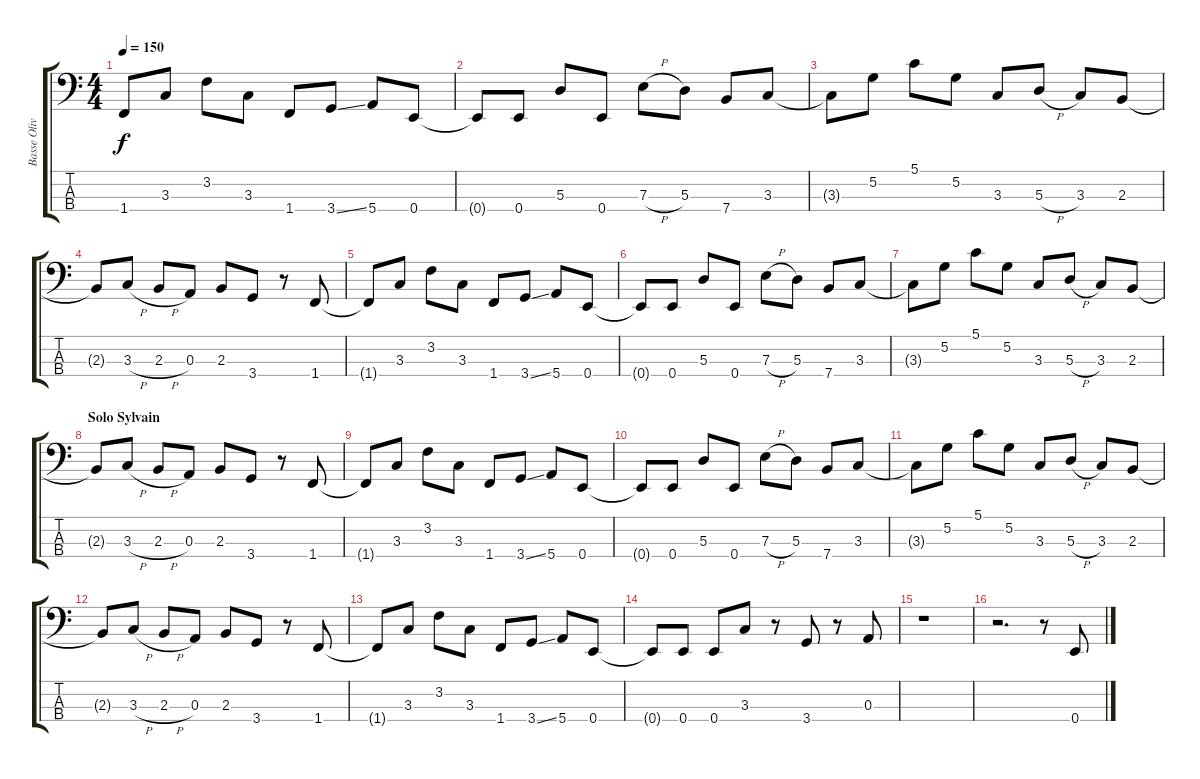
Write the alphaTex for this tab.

\track ("Basse Oliv" "Basse Oliv") {instrument electricbassfinger}
\staff {score tabs}
\tuning (G2 D2 A1 E1) {hide}
\ts (4 4)
\tempo 150
\clef f4
\ks c
1.4{t}.8{dy f} 3.3.8 3.2.8 3.3.8 1.4.8 3.4{ss}.8 5.4.8 0.4.8 |
0.4{t}.8 0.4.8 5.3.8 0.4.8 7.3{h}.8 5.3.8 7.4.8 3.3.8 |
3.3{t}.8 5.2.8 5.1.8 5.2.8 3.3.8 5.3{h}.8 3.3.8 2.3.8 |
2.3{t}.8 3.3{h}.8 2.3{h}.8 0.3.8 2.3.8 3.4.8 r.8 1.4.8 |
1.4{t}.8 3.3.8 3.2.8 3.3.8 1.4.8 3.4{ss}.8 5.4.8 0.4.8 |
0.4{t}.8 0.4.8 5.3.8 0.4.8 7.3{h}.8 5.3.8 7.4.8 3.3.8 |
3.3{t}.8 5.2.8 5.1.8 5.2.8 3.3.8 5.3{h}.8 3.3.8 2.3.8 |
\section ("" "Solo Sylvain")
2.3{t}.8 3.3{h}.8 2.3{h}.8 0.3.8 2.3.8 3.4.8 r.8 1.4.8 |
1.4{t}.8 3.3.8 3.2.8 3.3.8 1.4.8 3.4{ss}.8 5.4.8 0.4.8 |
0.4{t}.8 0.4.8 5.3.8 0.4.8 7.3{h}.8 5.3.8 7.4.8 3.3.8 |
3.3{t}.8 5.2.8 5.1.8 5.2.8 3.3.8 5.3{h}.8 3.3.8 2.3.8 |
2.3{t}.8 3.3{h}.8 2.3{h}.8 0.3.8 2.3.8 3.4.8 r.8 1.4.8 |
1.4{t}.8 3.3.8 3.2.8 3.3.8 1.4.8 3.4{ss}.8 5.4.8 0.4.8 |
0.4{t}.8 0.4.8 0.4.8 3.3.8 r.8 3.4.8 r.8 0.3.8 |
r.1 |
r.2{d} r.8 0.4.8
